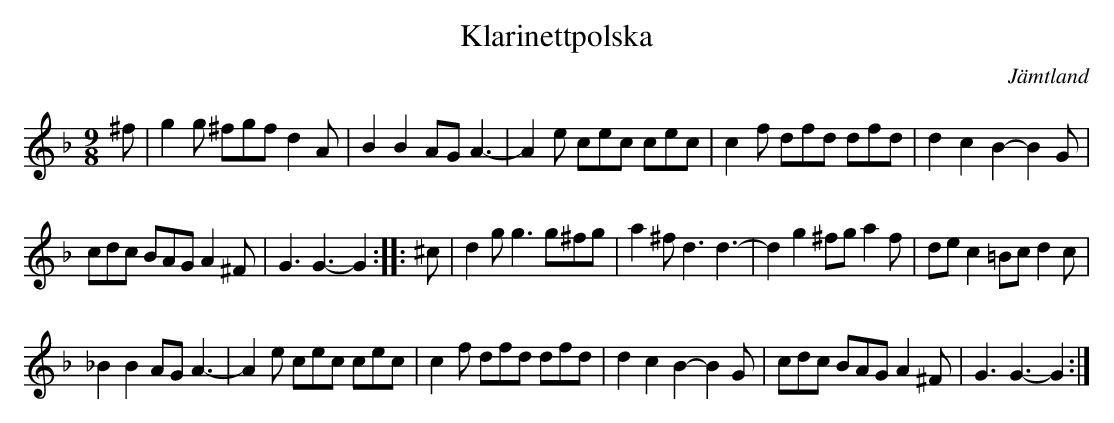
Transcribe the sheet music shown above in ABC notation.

X:1
T:Klarinettpolska
O:Jämtland
M:9/8
L:1/8
K:Gdor
^f | g2g ^fgf d2A | B2B2AG A3- | A2e cec cec | c2f dfd dfd | d2c2B2- B2G |
cdc BAG A2^F | G3 G3- G2 :: ^c | d2g g3 g^fg | a2^f d3 d3- | d2g2^fg a2f | dec2=Bc d2c |
_B2B2AG A3- | A2e cec cec | c2f dfd dfd | d2c2B2- B2G | cdc BAG A2^F | G3 G3- G2 :|
